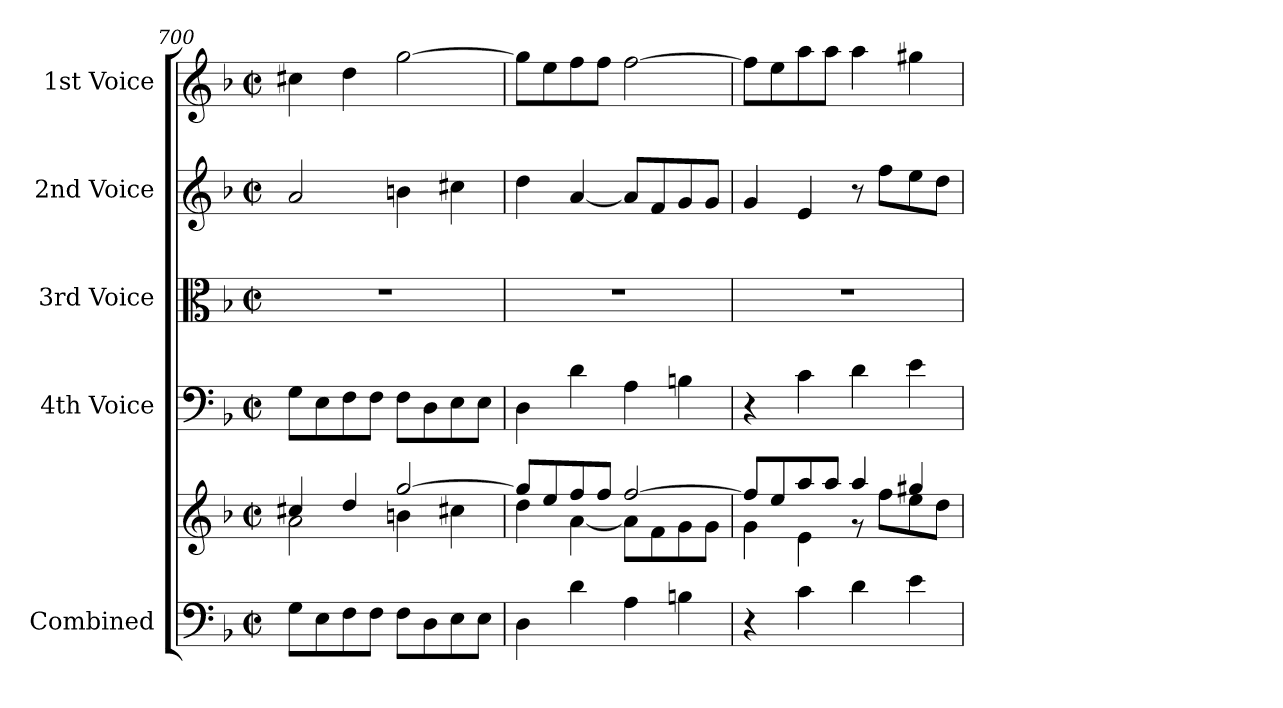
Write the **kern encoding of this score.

**kern	**kern	**kern	**kern	**kern	**kern
*part5	*part5	*part4	*part3	*part2	*part1
*staff6	*staff5	*staff4	*staff3	*staff2	*staff1
*I"Combined	*	*I"4th Voice	*I"3rd Voice	*I"2nd Voice	*I"1st Voice
*clefF4	*clefG2	*clefF4	*clefC3	*clefG2	*clefG2
*k[b-]	*k[b-]	*k[b-]	*k[b-]	*k[b-]	*k[b-]
*M2/2	*M2/2	*M2/2	*M2/2	*M2/2	*M2/2
*met(c|)	*met(c|)	*met(c|)	*met(c|)	*met(c|)	*met(c|)
=700	=700	=700	=700	=700	=700
*	*^	*	*	*	*
8G\L	4cc#X/	2a\	8G\L	1r	2a/	4cc#X\
8E\	.	.	8E\	.	.	.
8F\	4dd/	.	8F\	.	.	4dd\
8F\J	.	.	8F\J	.	.	.
8F\L	[2gg/	4bn\	8F\L	.	4bn\	[2gg\
8D\	.	.	8D\	.	.	.
8E\	.	4cc#X\	8E\	.	4cc#X\	.
8E\J	.	.	8E\J	.	.	.
!!LO:PB:g=z
=701	=701	=701	=701	=701	=701	=701
4D\	8gg/L]	4dd\	4D\	1r	4dd\	8gg\L]
.	8ee/	.	.	.	.	8ee\
4d\	8ff/	[4a\	4d\	.	[4a/	8ff\
.	8ff/J	.	.	.	.	8ff\J
4A\	[2ff/	8a\L]	4A\	.	8a/L]	[2ff\
.	.	8f\	.	.	8f/	.
4Bn\	.	8g\	4Bn\	.	8g/	.
.	.	8g\J	.	.	8g/J	.
=702	=702	=702	=702	=702	=702	=702
4r	8ff/L]	4g\	4r	1r	4g/	8ff\L]
.	8ee/	.	.	.	.	8ee\
4c\	8aa/	4e\	4c\	.	4e/	8aa\
.	8aa/J	.	.	.	.	8aa\J
4d\	4aa/	8r	4d\	.	8r	4aa\
.	.	8ff\L	.	.	8ff\L	.
4e\	4gg#X/	8ee\	4e\	.	8ee\	4gg#X\
.	.	8dd\J	.	.	8dd\J	.
*	*v	*v	*	*	*	*
=	=	=	=	=	=
*-	*-	*-	*-	*-	*-
